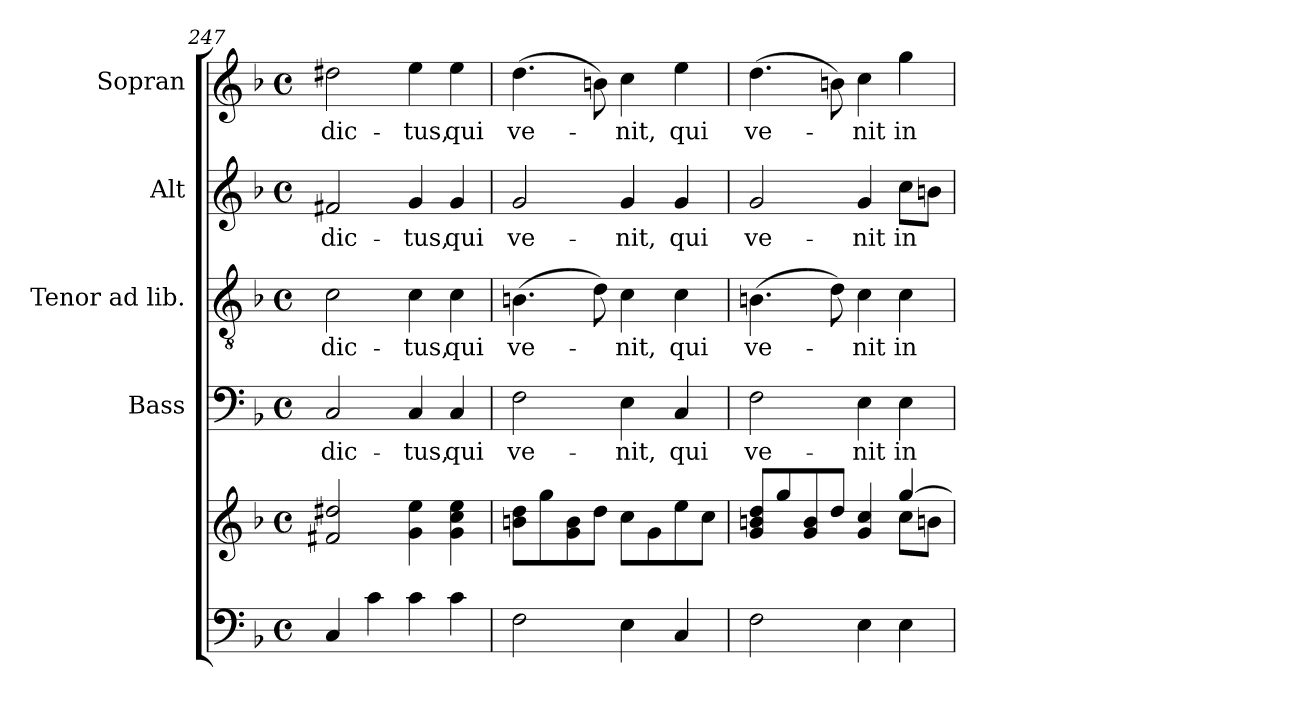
**kern	**kern	**kern	**text	**kern	**text	**kern	**text	**kern	**text
*part5	*part5	*part4	*part4	*part3	*part3	*part2	*part2	*part1	*part1
*staff6	*staff5	*staff4	*staff4	*staff3	*staff3	*staff2	*staff2	*staff1	*staff1
*	*	*I"Bass	*	*I"Tenor ad lib.	*	*I"Alt	*	*I"Sopran	*
*	*	*I'B.	*	*I'T.	*	*I'A.	*	*I'S.	*
*clefF4	*clefG2	*clefF4	*	*clefGv2	*	*clefG2	*	*clefG2	*
*k[b-]	*k[b-]	*k[b-]	*	*k[b-]	*	*k[b-]	*	*k[b-]	*
*F:	*F:	*F:	*	*F:	*	*F:	*	*F:	*
*M4/4	*M4/4	*M4/4	*	*M4/4	*	*M4/4	*	*M4/4	*
*met(c)	*met(c)	*met(c)	*	*met(c)	*	*met(c)	*	*met(c)	*
=247	=247	=247	=247	=247	=247	=247	=247	=247	=247
!	!	!	!LO:LY:b	!	!LO:LY:b	!	!LO:LY:b	!	!LO:LY:b
4C/	2f#X/ 2dd#X/	2C/	-dic-	2c\	-dic-	2f#X/	-dic-	2dd#X\	-dic-
4c\	.	.	.	.	.	.	.	.	.
!	!	!	!LO:LY:b	!	!LO:LY:b	!	!LO:LY:b	!	!LO:LY:b
4c\	4g\ 4ee\	4C/	-tus,	4c\	-tus,	4g/	-tus,	4ee\	-tus,
!	!	!	!LO:LY:b	!	!LO:LY:b	!	!LO:LY:b	!	!LO:LY:b
4c\	4g\ 4cc\ 4ee\	4C/	qui	4c\	qui	4g/	qui	4ee\	qui
=248	=248	=248	=248	=248	=248	=248	=248	=248	=248
!	!	!	!LO:LY:b	!	!LO:LY:b	!	!LO:LY:b	!	!LO:LY:b
2F\	8bn\ 8dd\L	2F\	ve-	(>4.Bn\	ve-	2g/	ve-	(>4.dd\	ve-
.	8gg\	.	.	.	.	.	.	.	.
.	8g\ 8b\	.	.	.	.	.	.	.	.
.	8dd\J	.	.	8d\)	.	.	.	8bn\)	.
!	!	!	!LO:LY:b	!	!LO:LY:b	!	!LO:LY:b	!	!LO:LY:b
4E\	8cc\L	4E\	-nit,	4c\	-nit,	4g/	-nit,	4cc\	-nit,
.	8g\	.	.	.	.	.	.	.	.
!	!	!	!LO:LY:b	!	!LO:LY:b	!	!LO:LY:b	!	!LO:LY:b
4C/	8ee\	4C/	qui	4c\	qui	4g/	qui	4ee\	qui
.	8cc\J	.	.	.	.	.	.	.	.
=249	=249	=249	=249	=249	=249	=249	=249	=249	=249
*	*^	*	*	*	*	*	*	*	*
!	!	!	!	!LO:LY:b	!	!LO:LY:b	!	!LO:LY:b	!	!LO:LY:b
2F\	8g/ 8bn/ 8dd/L	2.ryy	2F\	ve-	(>4.Bn\	ve-	2g/	ve-	(>4.dd\	ve-
.	8gg/	.	.	.	.	.	.	.	.	.
.	8g/ 8b/	.	.	.	.	.	.	.	.	.
.	8dd/J	.	.	.	8d\)	.	.	.	8bn\)	.
!	!	!	!	!LO:LY:b	!	!LO:LY:b	!	!LO:LY:b	!	!LO:LY:b
4E\	4g/ 4cc/	.	4E\	-nit	4c\	-nit	4g/	-nit	4cc\	-nit
!	!	!	!	!LO:LY:b	!	!LO:LY:b	!	!LO:LY:b	!	!LO:LY:b
4E\	[>4gg/	8cc\L	4E\	in	4c\	in	8cc\L	in	4gg\	in
.	.	8bn\J	.	.	.	.	8bn\J	.	.	.
*	*v	*v	*	*	*	*	*	*	*	*
=	=	=	=	=	=	=	=	=	=
*-	*-	*-	*-	*-	*-	*-	*-	*-	*-
